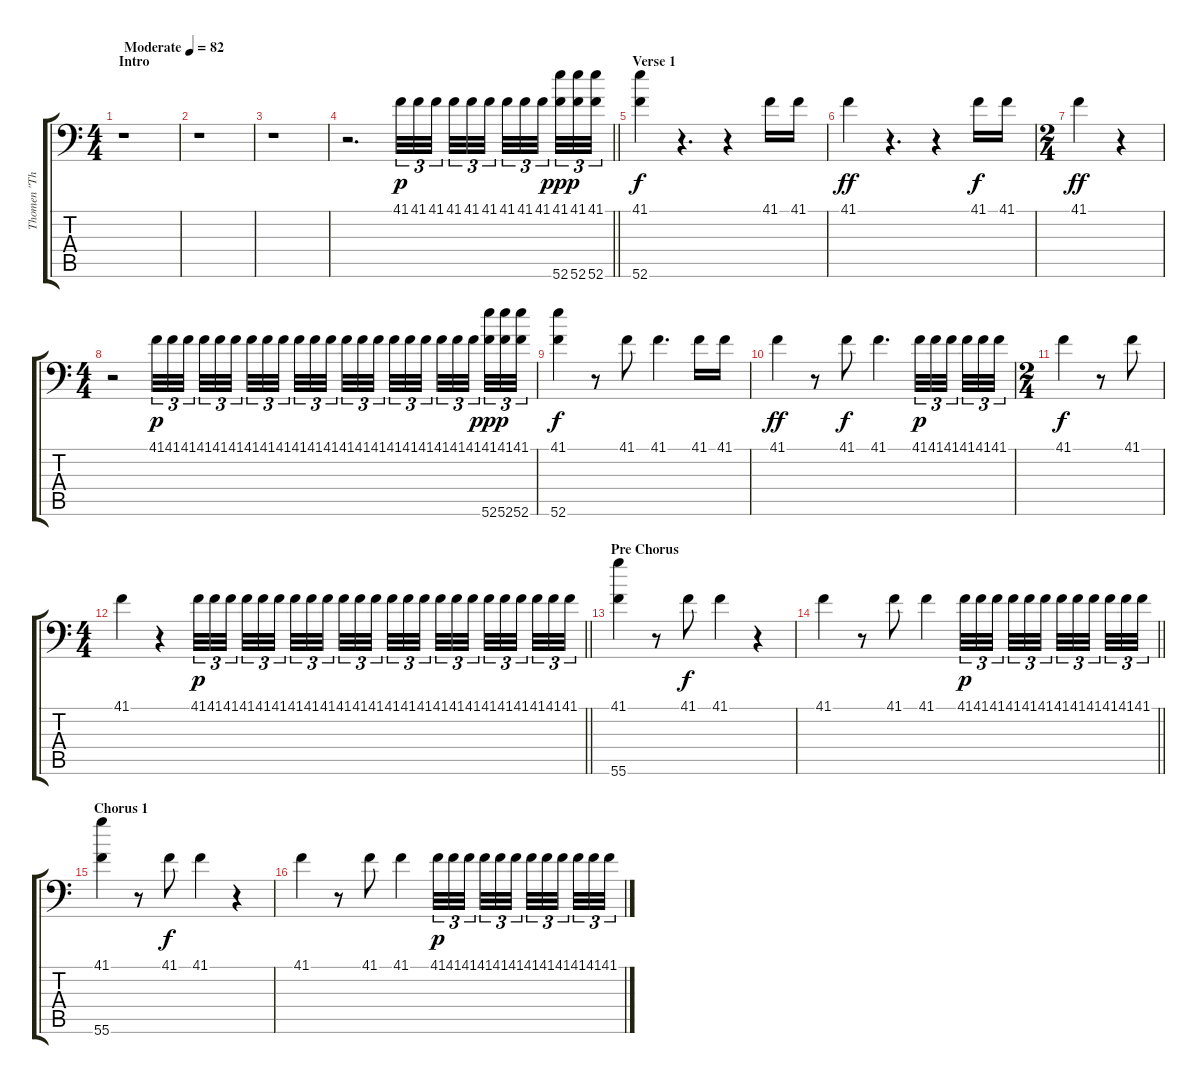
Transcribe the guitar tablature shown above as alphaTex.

\track ("Thomen \"The Omen\" Stauch " "Thomen \"Th") {instrument acousticgrandpiano}
\staff {score tabs}
\tuning (C-1 C-1 C-1 C-1 C-1 C-1) {hide}
\ts (4 4)
\section ("" "Intro")
\tempo (82 "Moderate")
\clef f4
\ks c
r.1{dy p instrument acousticgrandpiano} |
r.1 |
r.1 |
\barLineRight lightlight
r.2{d} 41.1.32{tu (3 2)} 41.1.32{tu (3 2)} 41.1.32{tu (3 2) beam splitsecondary} 41.1.32{tu (3 2)} 41.1.32{tu (3 2)} 41.1.32{tu (3 2) beam splitsecondary} 41.1.32{tu (3 2)} 41.1.32{tu (3 2)} 41.1.32{tu (3 2) beam splitsecondary} (41.1 52.6).32{tu (3 2) dy ppp} (41.1 52.6).32{tu (3 2)} (41.1 52.6).32{tu (3 2)} |
\section ("" "Verse 1")
(41.1 52.6).4{dy f} r.4{d} r.4 41.1.16 41.1.16 |
41.1.4{dy ff} r.4{d} r.4 41.1.16{dy f} 41.1.16 |
\ts (2 4)
41.1.4{dy ff} r.4 |
\ts (4 4)
r.2 41.1.32{tu (3 2) dy p} 41.1.32{tu (3 2)} 41.1.32{tu (3 2) beam splitsecondary} 41.1.32{tu (3 2)} 41.1.32{tu (3 2)} 41.1.32{tu (3 2) beam splitsecondary} 41.1.32{tu (3 2)} 41.1.32{tu (3 2)} 41.1.32{tu (3 2) beam splitsecondary} 41.1.32{tu (3 2)} 41.1.32{tu (3 2)} 41.1.32{tu (3 2)} 41.1.32{tu (3 2)} 41.1.32{tu (3 2)} 41.1.32{tu (3 2) beam splitsecondary} 41.1.32{tu (3 2)} 41.1.32{tu (3 2)} 41.1.32{tu (3 2) beam splitsecondary} 41.1.32{tu (3 2)} 41.1.32{tu (3 2)} 41.1.32{tu (3 2) beam splitsecondary} (41.1 52.6).32{tu (3 2) dy ppp} (41.1 52.6).32{tu (3 2)} (41.1 52.6).32{tu (3 2)} |
(41.1 52.6).4{dy f} r.8 41.1.8 41.1.4{d} 41.1.16 41.1.16 |
41.1.4{dy ff} r.8 41.1.8{dy f} 41.1.4{d} 41.1.32{tu (3 2) dy p} 41.1.32{tu (3 2)} 41.1.32{tu (3 2) beam splitsecondary} 41.1.32{tu (3 2)} 41.1.32{tu (3 2)} 41.1.32{tu (3 2)} |
\ts (2 4)
41.1.4{dy f} r.8 41.1.8 |
\ts (4 4)
\barLineRight lightlight
41.1.4 r.4 41.1.32{tu (3 2) dy p} 41.1.32{tu (3 2)} 41.1.32{tu (3 2) beam splitsecondary} 41.1.32{tu (3 2)} 41.1.32{tu (3 2)} 41.1.32{tu (3 2) beam splitsecondary} 41.1.32{tu (3 2)} 41.1.32{tu (3 2)} 41.1.32{tu (3 2) beam splitsecondary} 41.1.32{tu (3 2)} 41.1.32{tu (3 2)} 41.1.32{tu (3 2)} 41.1.32{tu (3 2)} 41.1.32{tu (3 2)} 41.1.32{tu (3 2) beam splitsecondary} 41.1.32{tu (3 2)} 41.1.32{tu (3 2)} 41.1.32{tu (3 2) beam splitsecondary} 41.1.32{tu (3 2)} 41.1.32{tu (3 2)} 41.1.32{tu (3 2) beam splitsecondary} 41.1.32{tu (3 2)} 41.1.32{tu (3 2)} 41.1.32{tu (3 2)} |
\section ("" "Pre Chorus")
(41.1 55.6).4 r.8 41.1.8{dy f} 41.1.4 r.4 |
\barLineRight lightlight
41.1.4 r.8 41.1.8 41.1.4 41.1.32{tu (3 2) dy p} 41.1.32{tu (3 2)} 41.1.32{tu (3 2) beam splitsecondary} 41.1.32{tu (3 2)} 41.1.32{tu (3 2)} 41.1.32{tu (3 2) beam splitsecondary} 41.1.32{tu (3 2)} 41.1.32{tu (3 2)} 41.1.32{tu (3 2) beam splitsecondary} 41.1.32{tu (3 2)} 41.1.32{tu (3 2)} 41.1.32{tu (3 2)} |
\section ("" "Chorus 1")
(41.1 55.6).4 r.8 41.1.8{dy f} 41.1.4 r.4 |
41.1.4 r.8 41.1.8 41.1.4 41.1.32{tu (3 2) dy p} 41.1.32{tu (3 2)} 41.1.32{tu (3 2) beam splitsecondary} 41.1.32{tu (3 2)} 41.1.32{tu (3 2)} 41.1.32{tu (3 2) beam splitsecondary} 41.1.32{tu (3 2)} 41.1.32{tu (3 2)} 41.1.32{tu (3 2) beam splitsecondary} 41.1.32{tu (3 2)} 41.1.32{tu (3 2)} 41.1.32{tu (3 2)}
